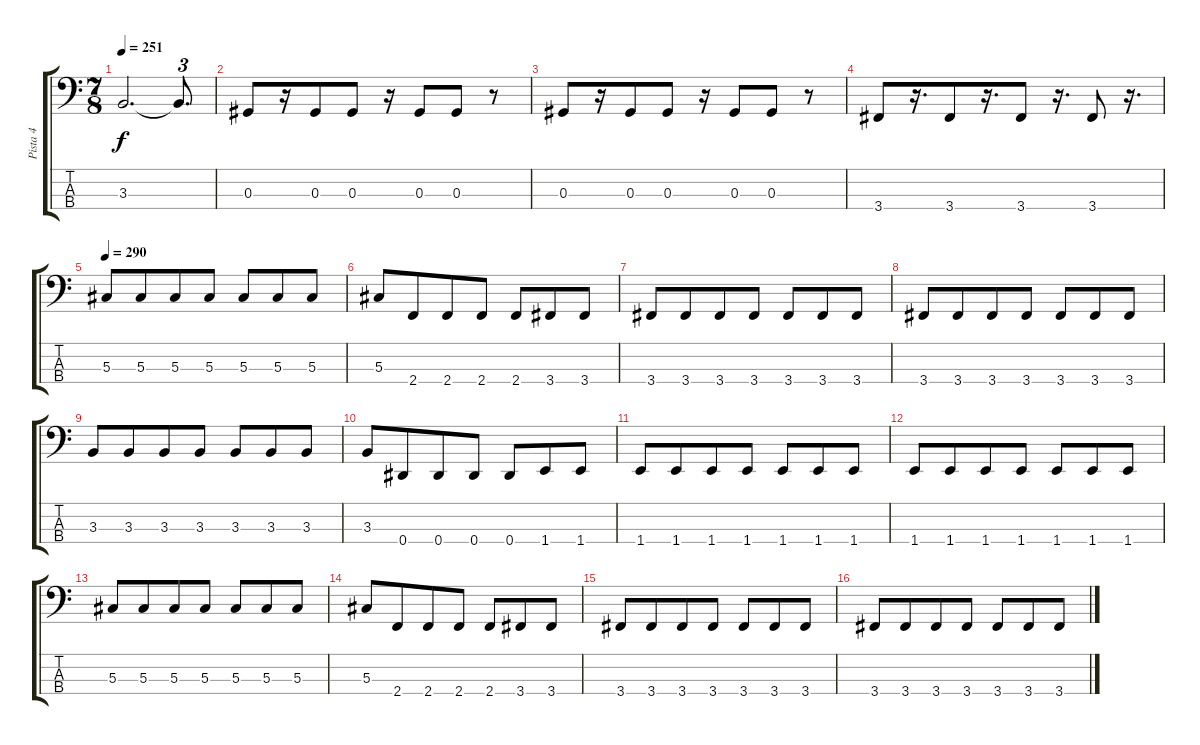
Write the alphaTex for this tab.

\track ("Pista 4" "Pista 4") {instrument electricbassfinger}
\staff {score tabs}
\tuning (Gb2 Db2 Ab1 Eb1) {hide}
\ts (7 8)
\tempo 251
\clef f4
\ks c
3.3.2{d dy f} 3.3{t}.8{d tu (3 2)} |
0.3.8 r.16 0.3.8 0.3.8 r.16 0.3.8 0.3.8 r.8 |
0.3.8 r.16 0.3.8 0.3.8 r.16 0.3.8 0.3.8 r.8 |
3.4.8 r.16{d} 3.4.8 r.16{d} 3.4.8 r.16{d} 3.4.8 r.16{d} |
\tempo 290
5.3.8 5.3.8 5.3.8 5.3.8 5.3.8 5.3.8 5.3.8 |
5.3.8 2.4.8 2.4.8 2.4.8 2.4.8 3.4.8 3.4.8 |
3.4.8 3.4.8 3.4.8 3.4.8 3.4.8 3.4.8 3.4.8 |
3.4.8 3.4.8 3.4.8 3.4.8 3.4.8 3.4.8 3.4.8 |
3.3.8 3.3.8 3.3.8 3.3.8 3.3.8 3.3.8 3.3.8 |
3.3.8 0.4.8 0.4.8 0.4.8 0.4.8 1.4.8 1.4.8 |
1.4.8 1.4.8 1.4.8 1.4.8 1.4.8 1.4.8 1.4.8 |
1.4.8 1.4.8 1.4.8 1.4.8 1.4.8 1.4.8 1.4.8 |
5.3.8 5.3.8 5.3.8 5.3.8 5.3.8 5.3.8 5.3.8 |
5.3.8 2.4.8 2.4.8 2.4.8 2.4.8 3.4.8 3.4.8 |
3.4.8 3.4.8 3.4.8 3.4.8 3.4.8 3.4.8 3.4.8 |
3.4.8 3.4.8 3.4.8 3.4.8 3.4.8 3.4.8 3.4.8
